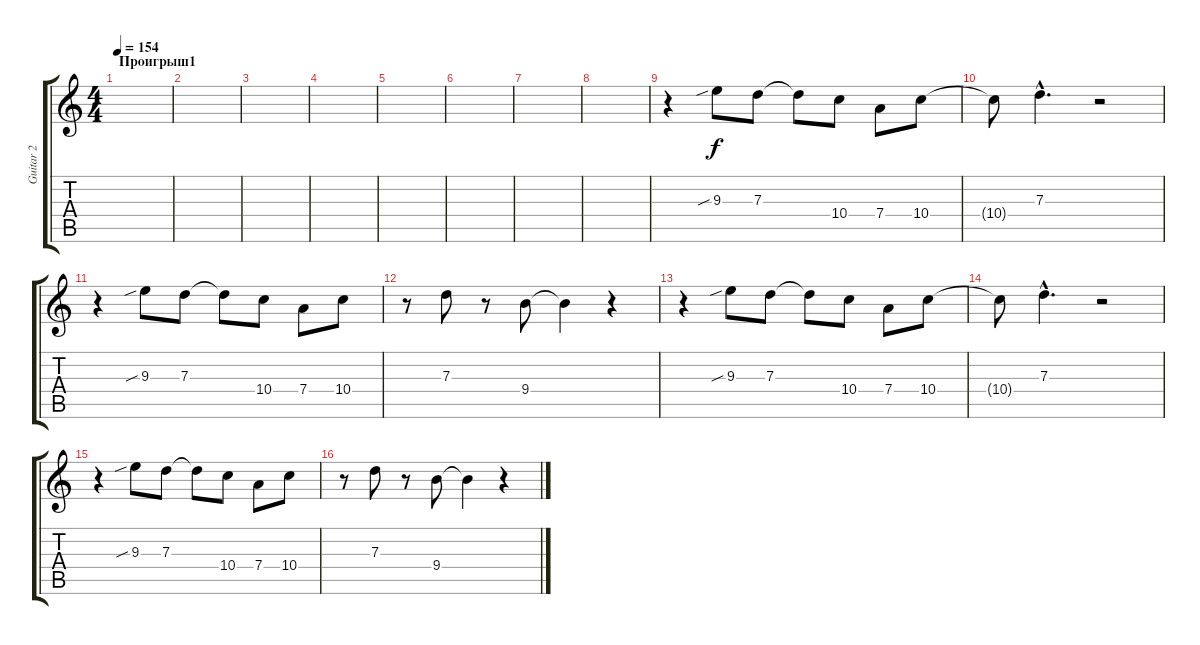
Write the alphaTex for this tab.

\track ("Guitar 2" "Guitar 2") {instrument electricguitarclean}
\staff {score tabs}
\tuning (E4 B3 G3 D3 A2 E2) {hide}
\ts (4 4)
\section ("" "Проигрыш1")
\tempo 154
\clef g2
\ks c
|
|
|
|
|
|
|
|
r.4 9.3{sib}.8 7.3.8 7.3{t}.8 10.4.8 7.4.8 10.4.8 |
10.4{t}.8 7.3{hac}.4{d} r.2 |
r.4 9.3{sib}.8 7.3.8 7.3{t}.8 10.4.8 7.4.8 10.4.8 |
r.8 7.3.8 r.8 9.4.8 9.4{t}.4 r.4 |
r.4 9.3{sib}.8 7.3.8 7.3{t}.8 10.4.8 7.4.8 10.4.8 |
10.4{t}.8 7.3{hac}.4{d} r.2 |
r.4 9.3{sib}.8 7.3.8 7.3{t}.8 10.4.8 7.4.8 10.4.8 |
r.8 7.3.8 r.8 9.4.8 9.4{t}.4 r.4
